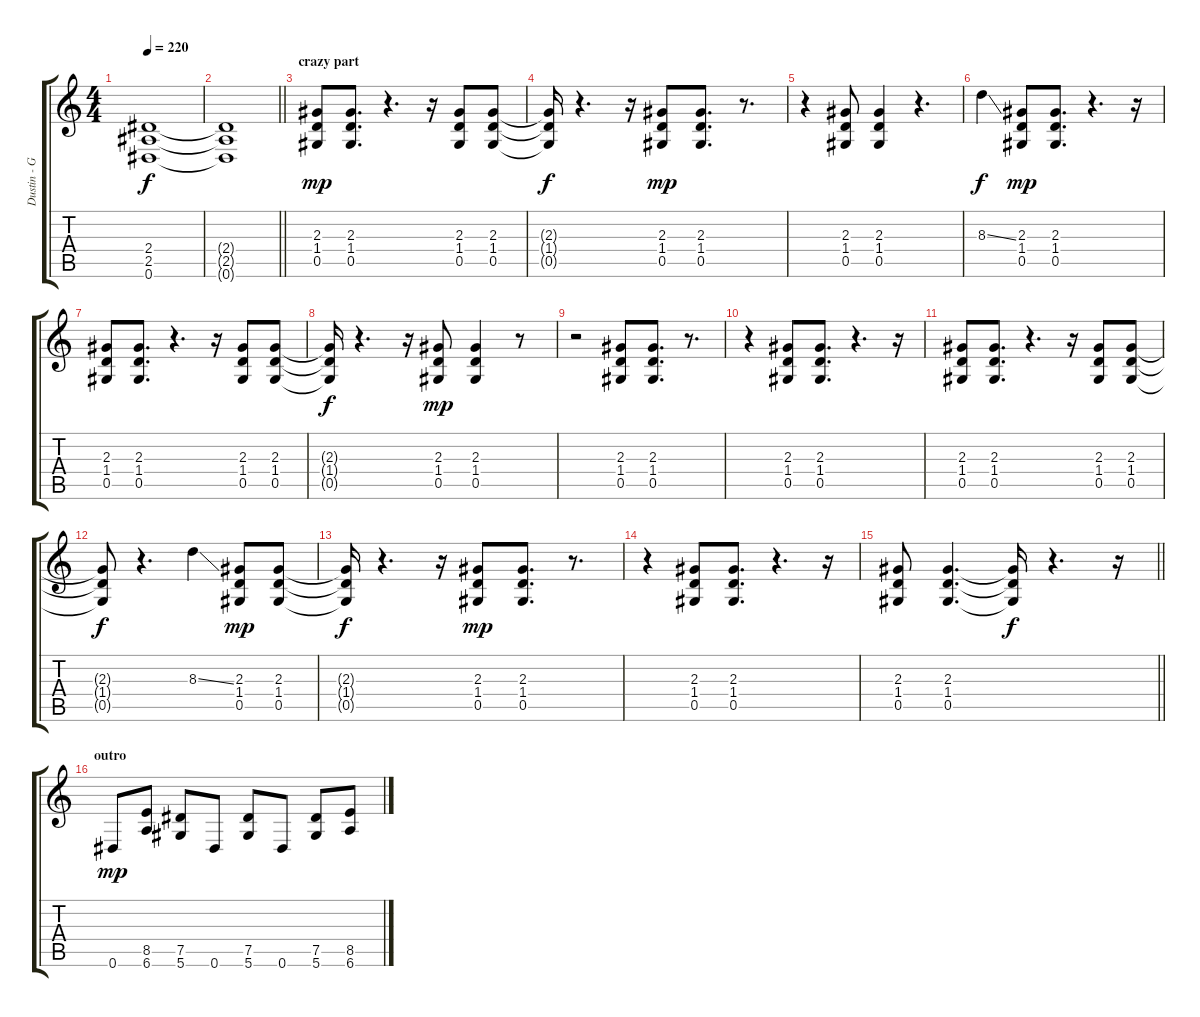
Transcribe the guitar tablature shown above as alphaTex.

\track ("Dustin - Guitar" "Dustin - G") {instrument overdrivenguitar}
\staff {score tabs}
\tuning (Eb4 Bb3 Gb3 Db3 Ab2 Eb2) {hide}
\ts (4 4)
\tempo 220
\clef g2
\ks c
(2.4{t} 2.5{t} 0.6{t}).1{dy f} |
\barLineRight lightlight
(2.4{t} 2.5{t} 0.6{t}).1 |
\section ("" "crazy part")
(2.3 1.4 0.5).8{dy mp} (2.3 1.4 0.5).8{d} r.4{d} r.16 (2.3 1.4 0.5).8 (2.3 1.4 0.5).8 |
(2.3{t} 1.4{t} 0.5{t}).16{dy f} r.4{d} r.16 (2.3 1.4 0.5).8{dy mp} (2.3 1.4 0.5).8{d} r.8{d} |
r.4 (2.3 1.4 0.5).8 (2.3 1.4 0.5).4 r.4{d} |
8.3{ss}.4{dy f} (2.3 1.4 0.5).8{dy mp} (2.3 1.4 0.5).8{d} r.4{d} r.16 |
(2.3 1.4 0.5).8 (2.3 1.4 0.5).8{d} r.4{d} r.16 (2.3 1.4 0.5).8 (2.3 1.4 0.5).8 |
(2.3{t} 1.4{t} 0.5{t}).16{dy f} r.4{d} r.16 (2.3 1.4 0.5).8{dy mp} (2.3 1.4 0.5).4 r.8 |
r.2 (2.3 1.4 0.5).8 (2.3 1.4 0.5).8{d} r.8{d} |
r.4 (2.3 1.4 0.5).8 (2.3 1.4 0.5).8{d} r.4{d} r.16 |
(2.3 1.4 0.5).8 (2.3 1.4 0.5).8{d} r.4{d} r.16 (2.3 1.4 0.5).8 (2.3 1.4 0.5).8 |
(2.3{t} 1.4{t} 0.5{t}).8{dy f} r.4{d} 8.3{ss}.4 (2.3 1.4 0.5).8{dy mp} (2.3 1.4 0.5).8 |
(2.3{t} 1.4{t} 0.5{t}).16{dy f} r.4{d} r.16 (2.3 1.4 0.5).8{dy mp} (2.3 1.4 0.5).8{d} r.8{d} |
r.4 (2.3 1.4 0.5).8 (2.3 1.4 0.5).8{d} r.4{d} r.16 |
\barLineRight lightlight
(2.3 1.4 0.5).8 (2.3 1.4 0.5).4{d} (2.3{t} 1.4{t} 0.5{t}).16{dy f} r.4{d} r.16 |
\section ("" "outro")
0.6.8{dy mp} (8.5 6.6).8 (7.5 5.6).8 0.6.8 (7.5 5.6).8 0.6.8 (7.5 5.6).8 (8.5 6.6).8
